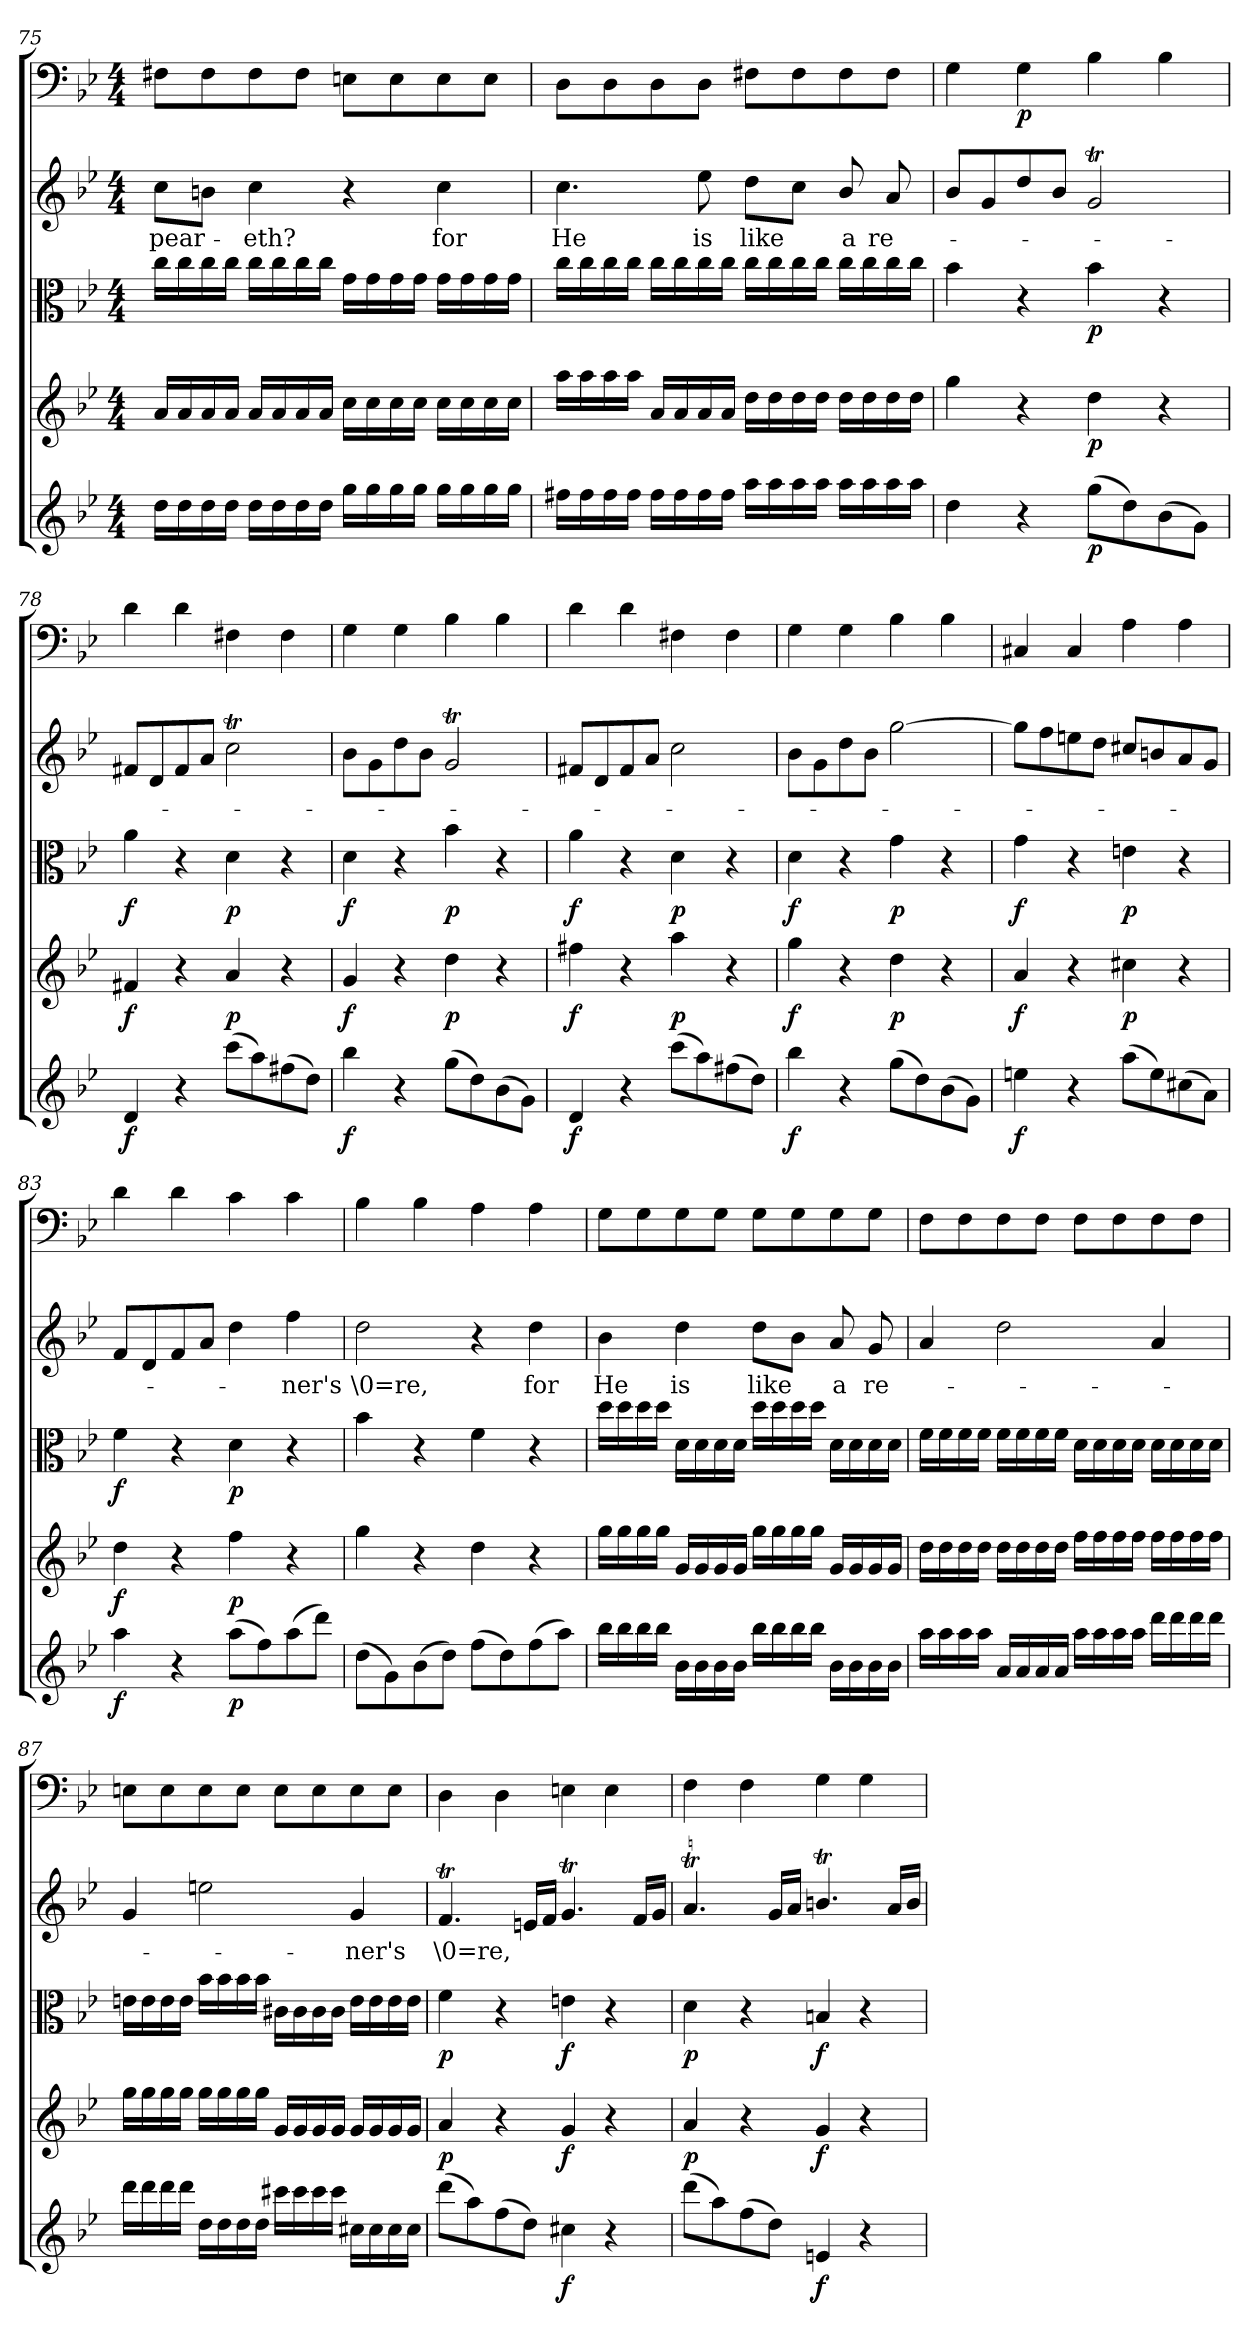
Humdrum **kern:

**kern	**dynam	**kern	**dynam	**kern	**dynam	**kern	**text	**kern	**dynam
*part5	*part5	*part4	*part4	*part3	*part3	*part2	*part2	*part1	*part1
*staff5	*staff5	*staff4	*staff4	*staff3	*staff3	*staff2	*staff2	*staff1	*staff1
*clefG2	*	*clefG2	*	*clefC3	*	*clefG2	*	*clefF4	*
*k[b-e-]	*	*k[b-e-]	*	*k[b-e-]	*	*k[b-e-]	*	*k[b-e-]	*
*g:	*	*g:	*	*g:	*	*g:	*	*g:	*
*M4/4	*	*M4/4	*	*M4/4	*	*M4/4	*	*M4/4	*
=75	=75	=75	=75	=75	=75	=75	=75	=75	=75
16dd\LL	.	16a/LL	.	16cc\LL	.	8cc\L	-pear-	8F#X\L	.
16dd\	.	16a/	.	16cc\	.	.	.	.	.
16dd\	.	16a/	.	16cc\	.	8bn\J	.	8F#\	.
16dd\JJ	.	16a/JJ	.	16cc\JJ	.	.	.	.	.
16dd\LL	.	16a/LL	.	16cc\LL	.	4cc\	-eth?	8F#\	.
16dd\	.	16a/	.	16cc\	.	.	.	.	.
16dd\	.	16a/	.	16cc\	.	.	.	8F#\J	.
16dd\JJ	.	16a/JJ	.	16cc\JJ	.	.	.	.	.
16gg\LL	.	16cc\LL	.	16g\LL	.	4r	.	8En\L	.
16gg\	.	16cc\	.	16g\	.	.	.	.	.
16gg\	.	16cc\	.	16g\	.	.	.	8E\	.
16gg\JJ	.	16cc\JJ	.	16g\JJ	.	.	.	.	.
16gg\LL	.	16cc\LL	.	16g\LL	.	4cc\	for	8E\	.
16gg\	.	16cc\	.	16g\	.	.	.	.	.
16gg\	.	16cc\	.	16g\	.	.	.	8E\J	.
16gg\JJ	.	16cc\JJ	.	16g\JJ	.	.	.	.	.
=76	=76	=76	=76	=76	=76	=76	=76	=76	=76
16ff#X\LL	.	16aa\LL	.	16cc\LL	.	4.cc\	He	8D\L	.
16ff#\	.	16aa\	.	16cc\	.	.	.	.	.
16ff#\	.	16aa\	.	16cc\	.	.	.	8D\	.
16ff#\JJ	.	16aa\JJ	.	16cc\JJ	.	.	.	.	.
16ff#\LL	.	16a/LL	.	16cc\LL	.	.	.	8D\	.
16ff#\	.	16a/	.	16cc\	.	.	.	.	.
16ff#\	.	16a/	.	16cc\	.	8ee-\	is	8D\J	.
16ff#\JJ	.	16a/JJ	.	16cc\JJ	.	.	.	.	.
16aa\LL	.	16dd\LL	.	16cc\LL	.	8dd\L	like	8F#X\L	.
16aa\	.	16dd\	.	16cc\	.	.	.	.	.
16aa\	.	16dd\	.	16cc\	.	8cc\J	.	8F#\	.
16aa\JJ	.	16dd\JJ	.	16cc\JJ	.	.	.	.	.
16aa\LL	.	16dd\LL	.	16cc\LL	.	8b-/	a	8F#\	.
16aa\	.	16dd\	.	16cc\	.	.	.	.	.
16aa\	.	16dd\	.	16cc\	.	8a/	re-	8F#\J	.
16aa\JJ	.	16dd\JJ	.	16cc\JJ	.	.	.	.	.
=77	=77	=77	=77	=77	=77	=77	=77	=77	=77
4dd\	.	4gg\	.	4b-\	.	8b-/L	.	4G\	.
.	.	.	.	.	.	8g/	.	.	.
4r	.	4r	.	4r	.	8dd/	.	4G\	p
.	.	.	.	.	.	8b-/J	.	.	.
(8gg\L	p	4dd\	p	4b-\	p	2gT/	.	4B-\	.
8dd\)	.	.	.	.	.	.	.	.	.
(8b-\	.	4r	.	4r	.	.	.	4B-\	.
8g\J)	.	.	.	.	.	.	.	.	.
=78	=78	=78	=78	=78	=78	=78	=78	=78	=78
4d/	f	4f#X/	f	4a\	f	8f#X/L	.	4d\	.
.	.	.	.	.	.	8d/	.	.	.
4r	.	4r	.	4r	.	8f#/	.	4d\	.
.	.	.	.	.	.	8a/J	.	.	.
(8ccc\L	.	4a/	p	4d\	p	2ccT\	.	4F#X\	.
8aa\)	.	.	.	.	.	.	.	.	.
(8ff#X\	.	4r	.	4r	.	.	.	4F#\	.
8dd\J)	.	.	.	.	.	.	.	.	.
=79	=79	=79	=79	=79	=79	=79	=79	=79	=79
4bb-\	f	4g/	f	4d\	f	8b-\L	.	4G\	.
.	.	.	.	.	.	8g\	.	.	.
4r	.	4r	.	4r	.	8dd\	.	4G\	.
.	.	.	.	.	.	8b-\J	.	.	.
(8gg\L	.	4dd\	p	4b-\	p	2gT/	.	4B-\	.
8dd\)	.	.	.	.	.	.	.	.	.
(8b-\	.	4r	.	4r	.	.	.	4B-\	.
8g\J)	.	.	.	.	.	.	.	.	.
=80	=80	=80	=80	=80	=80	=80	=80	=80	=80
4d/	f	4ff#X\	f	4a\	f	8f#X/L	.	4d\	.
.	.	.	.	.	.	8d/	.	.	.
4r	.	4r	.	4r	.	8f#/	.	4d\	.
.	.	.	.	.	.	8a/J	.	.	.
(8ccc\L	.	4aa\	p	4d\	p	2cc\	.	4F#X\	.
8aa\)	.	.	.	.	.	.	.	.	.
(8ff#X\	.	4r	.	4r	.	.	.	4F#\	.
8dd\J)	.	.	.	.	.	.	.	.	.
=81	=81	=81	=81	=81	=81	=81	=81	=81	=81
4bb-\	f	4gg\	f	4d\	f	8b-\L	.	4G\	.
.	.	.	.	.	.	8g\	.	.	.
4r	.	4r	.	4r	.	8dd\	.	4G\	.
.	.	.	.	.	.	8b-\J	.	.	.
(8gg\L	.	4dd\	p	4g\	p	[2gg\	.	4B-\	.
8dd\)	.	.	.	.	.	.	.	.	.
(8b-\	.	4r	.	4r	.	.	.	4B-\	.
8g\J)	.	.	.	.	.	.	.	.	.
=82	=82	=82	=82	=82	=82	=82	=82	=82	=82
4een\	f	4a/	f	4g\	f	8gg\L]	.	4C#X/	.
.	.	.	.	.	.	8ff\	.	.	.
4r	.	4r	.	4r	.	8een\	.	4C#/	.
.	.	.	.	.	.	8dd\J	.	.	.
(8aa\L	.	4cc#X\	p	4en\	p	8cc#X/L	.	4A\	.
8ee\)	.	.	.	.	.	8bn/	.	.	.
(8cc#X\	.	4r	.	4r	.	8a/	.	4A\	.
8a\J)	.	.	.	.	.	8g/J	.	.	.
=83	=83	=83	=83	=83	=83	=83	=83	=83	=83
4aa\	f	4dd\	f	4f\	f	8f/L	.	4d\	.
.	.	.	.	.	.	8d/	.	.	.
4r	.	4r	.	4r	.	8f/	.	4d\	.
.	.	.	.	.	.	8a/J	.	.	.
(8aa\L	p	4ff\	p	4d\	p	4dd\	.	4c\	.
8ff\)	.	.	.	.	.	.	.	.	.
(8aa\	.	4r	.	4r	.	4ff\	-ner's	4c\	.
8ddd\J)	.	.	.	.	.	.	.	.	.
=84	=84	=84	=84	=84	=84	=84	=84	=84	=84
(8dd\L	.	4gg\	.	4b-\	.	2dd\	\0=re,	4B-\	.
8g\)	.	.	.	.	.	.	.	.	.
(8b-\	.	4r	.	4r	.	.	.	4B-\	.
8dd\J)	.	.	.	.	.	.	.	.	.
(8ff\L	.	4dd\	.	4f\	.	4r	.	4A\	.
8dd\)	.	.	.	.	.	.	.	.	.
(8ff\	.	4r	.	4r	.	4dd\	for	4A\	.
8aa\J)	.	.	.	.	.	.	.	.	.
=85	=85	=85	=85	=85	=85	=85	=85	=85	=85
16bb-\LL	.	16gg\LL	.	16dd\LL	.	4b-\	He	8G\L	.
16bb-\	.	16gg\	.	16dd\	.	.	.	.	.
16bb-\	.	16gg\	.	16dd\	.	.	.	8G\	.
16bb-\JJ	.	16gg\JJ	.	16dd\JJ	.	.	.	.	.
16b-\LL	.	16g/LL	.	16d\LL	.	4dd\	is	8G\	.
16b-\	.	16g/	.	16d\	.	.	.	.	.
16b-\	.	16g/	.	16d\	.	.	.	8G\J	.
16b-\JJ	.	16g/JJ	.	16d\JJ	.	.	.	.	.
16bb-\LL	.	16gg\LL	.	16dd\LL	.	8dd\L	like	8G\L	.
16bb-\	.	16gg\	.	16dd\	.	.	.	.	.
16bb-\	.	16gg\	.	16dd\	.	8b-\J	.	8G\	.
16bb-\JJ	.	16gg\JJ	.	16dd\JJ	.	.	.	.	.
16b-\LL	.	16g/LL	.	16d\LL	.	8a/	a	8G\	.
16b-\	.	16g/	.	16d\	.	.	.	.	.
16b-\	.	16g/	.	16d\	.	8g/	re-	8G\J	.
16b-\JJ	.	16g/JJ	.	16d\JJ	.	.	.	.	.
=86	=86	=86	=86	=86	=86	=86	=86	=86	=86
16aa\LL	.	16dd\LL	.	16f\LL	.	4a/	.	8F\L	.
16aa\	.	16dd\	.	16f\	.	.	.	.	.
16aa\	.	16dd\	.	16f\	.	.	.	8F\	.
16aa\JJ	.	16dd\JJ	.	16f\JJ	.	.	.	.	.
16a/LL	.	16dd\LL	.	16f\LL	.	2dd\	.	8F\	.
16a/	.	16dd\	.	16f\	.	.	.	.	.
16a/	.	16dd\	.	16f\	.	.	.	8F\J	.
16a/JJ	.	16dd\JJ	.	16f\JJ	.	.	.	.	.
16aa\LL	.	16ff\LL	.	16d\LL	.	.	.	8F\L	.
16aa\	.	16ff\	.	16d\	.	.	.	.	.
16aa\	.	16ff\	.	16d\	.	.	.	8F\	.
16aa\JJ	.	16ff\JJ	.	16d\JJ	.	.	.	.	.
16ddd\LL	.	16ff\LL	.	16d\LL	.	4a/	.	8F\	.
16ddd\	.	16ff\	.	16d\	.	.	.	.	.
16ddd\	.	16ff\	.	16d\	.	.	.	8F\J	.
16ddd\JJ	.	16ff\JJ	.	16d\JJ	.	.	.	.	.
=87	=87	=87	=87	=87	=87	=87	=87	=87	=87
16ddd\LL	.	16gg\LL	.	16en\LL	.	4g/	.	8En\L	.
16ddd\	.	16gg\	.	16e\	.	.	.	.	.
16ddd\	.	16gg\	.	16e\	.	.	.	8E\	.
16ddd\JJ	.	16gg\JJ	.	16e\JJ	.	.	.	.	.
16dd\LL	.	16gg\LL	.	16b-\LL	.	2een\	.	8E\	.
16dd\	.	16gg\	.	16b-\	.	.	.	.	.
16dd\	.	16gg\	.	16b-\	.	.	.	8E\J	.
16dd\JJ	.	16gg\JJ	.	16b-\JJ	.	.	.	.	.
16ccc#X\LL	.	16g/LL	.	16c#X\LL	.	.	.	8E\L	.
16ccc#\	.	16g/	.	16c#\	.	.	.	.	.
16ccc#\	.	16g/	.	16c#\	.	.	.	8E\	.
16ccc#\JJ	.	16g/JJ	.	16c#\JJ	.	.	.	.	.
16cc#X\LL	.	16g/LL	.	16e\LL	.	4g/	-ner's	8E\	.
16cc#\	.	16g/	.	16e\	.	.	.	.	.
16cc#\	.	16g/	.	16e\	.	.	.	8E\J	.
16cc#\JJ	.	16g/JJ	.	16e\JJ	.	.	.	.	.
=88	=88	=88	=88	=88	=88	=88	=88	=88	=88
(8ddd\L	.	4a/	p	4f\	p	4.fT/	\0=re,	4D\	.
8aa\)	.	.	.	.	.	.	.	.	.
(8ff\	.	4r	.	4r	.	.	.	4D\	.
8dd\J)	.	.	.	.	.	16en/LL	.	.	.
.	.	.	.	.	.	16f/JJ	.	.	.
4cc#X\	f	4g/	f	4en\	f	4.gT/	.	4En\	.
4r	.	4r	.	4r	.	.	.	4E\	.
.	.	.	.	.	.	16f/LL	.	.	.
.	.	.	.	.	.	16g/JJ	.	.	.
=89	=89	=89	=89	=89	=89	=89	=89	=89	=89
(8ddd\L	.	4a/	p	4d\	p	4.aT/	.	4F\	.
8aa\)	.	.	.	.	.	.	.	.	.
(8ff\	.	4r	.	4r	.	.	.	4F\	.
8dd\J)	.	.	.	.	.	16g/LL	.	.	.
.	.	.	.	.	.	16a/JJ	.	.	.
4en/	f	4g/	f	4Bn/	f	4.bnt/	.	4G\	.
4r	.	4r	.	4r	.	.	.	4G\	.
.	.	.	.	.	.	16a/LL	.	.	.
.	.	.	.	.	.	16b/JJ	.	.	.
=	=	=	=	=	=	=	=	=	=
*-	*-	*-	*-	*-	*-	*-	*-	*-	*-
